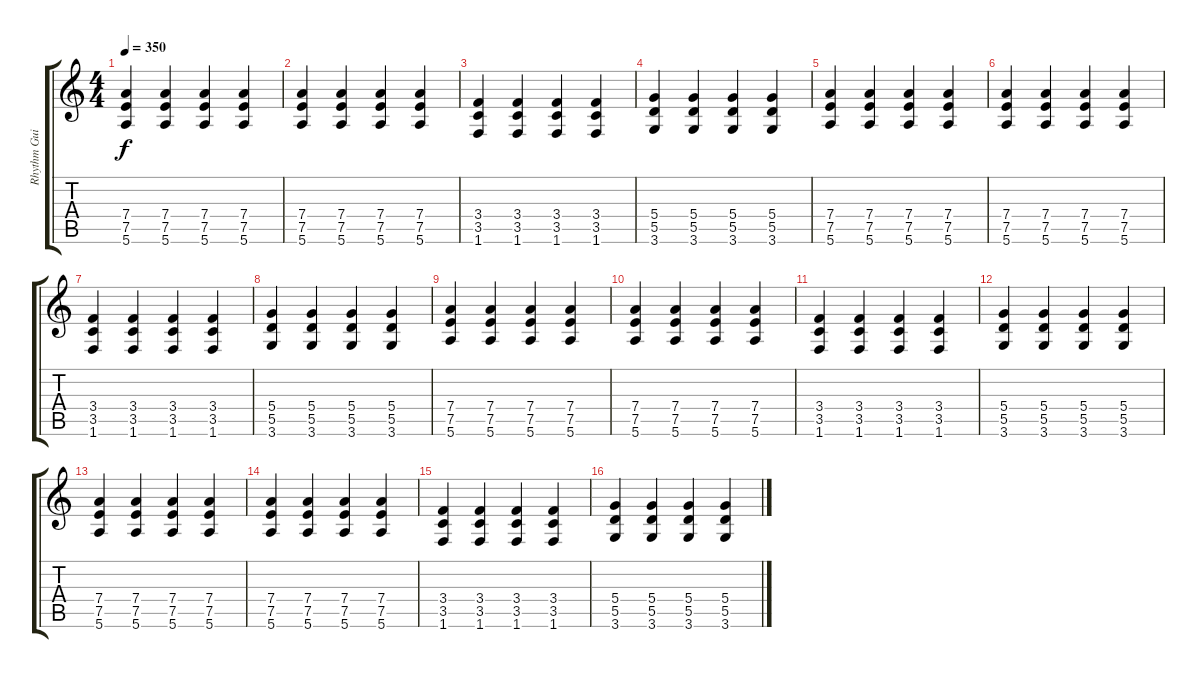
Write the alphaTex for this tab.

\track ("Rhythm Guitar" "Rhythm Gui") {instrument overdrivenguitar}
\staff {score tabs}
\tuning (E4 B3 G3 D3 A2 E2) {hide}
\ts (4 4)
\tempo 350
\clef g2
\ks c
(7.4 7.5 5.6).4{dy f} (7.4 7.5 5.6).4 (7.4 7.5 5.6).4 (7.4 7.5 5.6).4 |
(7.4 7.5 5.6).4 (7.4 7.5 5.6).4 (7.4 7.5 5.6).4 (7.4 7.5 5.6).4 |
(3.4 3.5 1.6).4 (3.4 3.5 1.6).4 (3.4 3.5 1.6).4 (3.4 3.5 1.6).4 |
(5.4 5.5 3.6).4 (5.4 5.5 3.6).4 (5.4 5.5 3.6).4 (5.4 5.5 3.6).4 |
(7.4 7.5 5.6).4 (7.4 7.5 5.6).4 (7.4 7.5 5.6).4 (7.4 7.5 5.6).4 |
(7.4 7.5 5.6).4 (7.4 7.5 5.6).4 (7.4 7.5 5.6).4 (7.4 7.5 5.6).4 |
(3.4 3.5 1.6).4 (3.4 3.5 1.6).4 (3.4 3.5 1.6).4 (3.4 3.5 1.6).4 |
(5.4 5.5 3.6).4 (5.4 5.5 3.6).4 (5.4 5.5 3.6).4 (5.4 5.5 3.6).4 |
(7.4 7.5 5.6).4 (7.4 7.5 5.6).4 (7.4 7.5 5.6).4 (7.4 7.5 5.6).4 |
(7.4 7.5 5.6).4 (7.4 7.5 5.6).4 (7.4 7.5 5.6).4 (7.4 7.5 5.6).4 |
(3.4 3.5 1.6).4 (3.4 3.5 1.6).4 (3.4 3.5 1.6).4 (3.4 3.5 1.6).4 |
(5.4 5.5 3.6).4 (5.4 5.5 3.6).4 (5.4 5.5 3.6).4 (5.4 5.5 3.6).4 |
(7.4 7.5 5.6).4 (7.4 7.5 5.6).4 (7.4 7.5 5.6).4 (7.4 7.5 5.6).4 |
(7.4 7.5 5.6).4 (7.4 7.5 5.6).4 (7.4 7.5 5.6).4 (7.4 7.5 5.6).4 |
(3.4 3.5 1.6).4 (3.4 3.5 1.6).4 (3.4 3.5 1.6).4 (3.4 3.5 1.6).4 |
(5.4 5.5 3.6).4 (5.4 5.5 3.6).4 (5.4 5.5 3.6).4 (5.4 5.5 3.6).4
